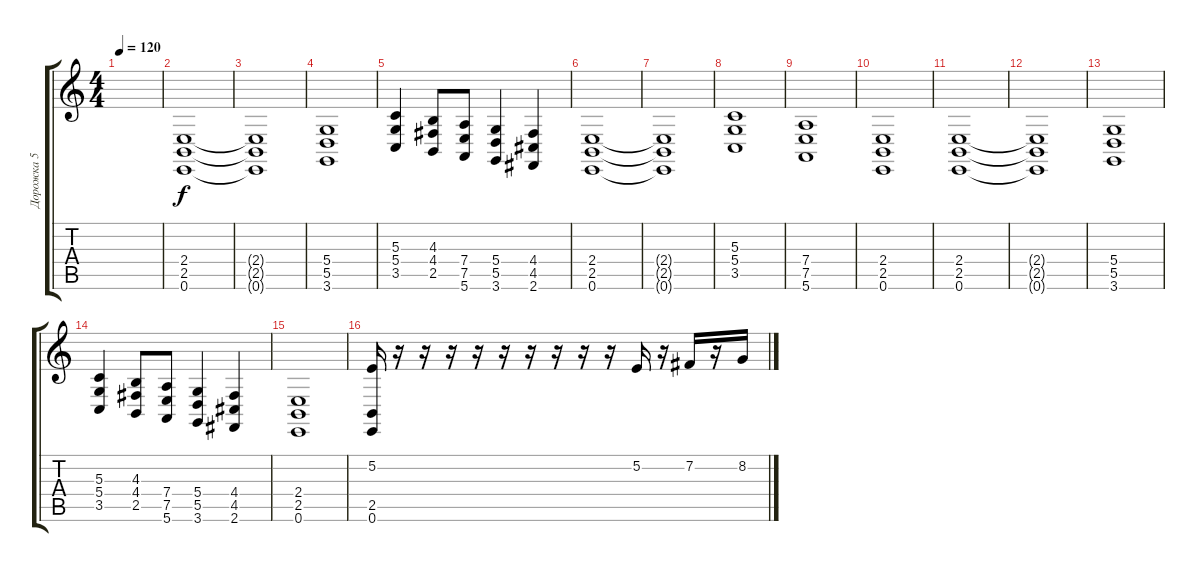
\track ("Дорожка 5" "Дорожка 5") {instrument churchorgan}
\staff {score tabs}
\tuning (E4 B3 G3 D3 A2 E2) {hide}
\ts (4 4)
\tempo 120
\clef g2
\ks c
|
(2.4 2.5 0.6).1 |
(2.4{t} 2.5{t} 0.6{t}).1 |
(5.4 5.5 3.6).1 |
(5.3 5.4 3.5).4 (4.3 4.4 2.5).8 (7.4 7.5 5.6).8 (5.4 5.5 3.6).4 (4.4 4.5 2.6).4 |
(2.4 2.5 0.6).1 |
(2.4{t} 2.5{t} 0.6{t}).1 |
(5.3 5.4 3.5).1 |
(7.4 7.5 5.6).1 |
(2.4 2.5 0.6).1 |
(2.4 2.5 0.6).1 |
(2.4{t} 2.5{t} 0.6{t}).1 |
(5.4 5.5 3.6).1 |
(5.3 5.4 3.5).4 (4.3 4.4 2.5).8 (7.4 7.5 5.6).8 (5.4 5.5 3.6).4 (4.4 4.5 2.6).4 |
(2.4 2.5 0.6).1 |
(5.2 2.5 0.6).16 r.16 r.16 r.16 r.16 r.16 r.16 r.16 r.16 r.16 5.2.16 r.16 7.2.16 r.16 8.2.16
